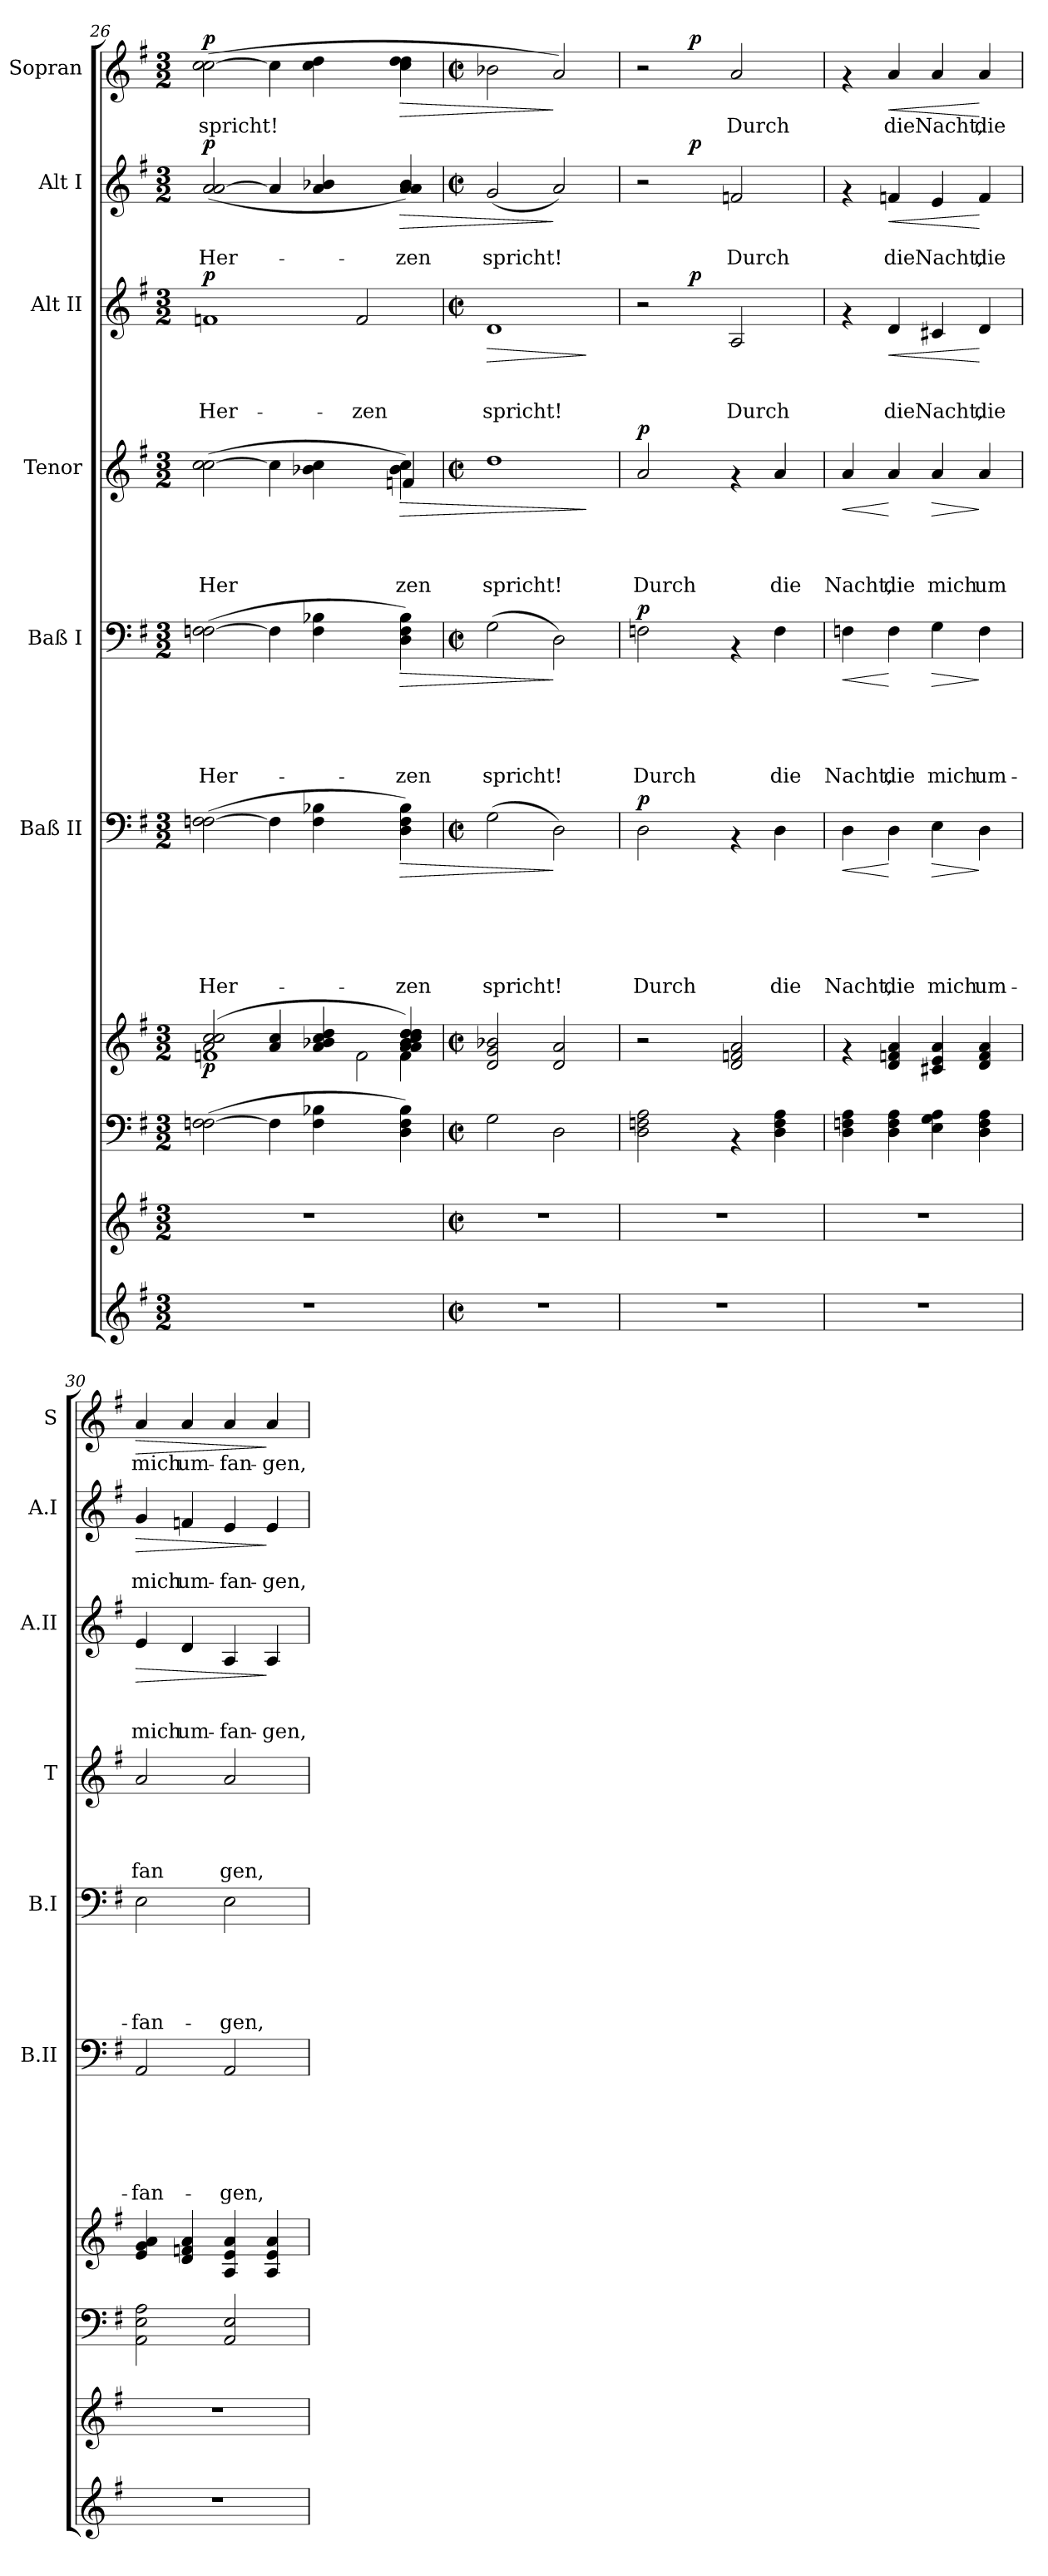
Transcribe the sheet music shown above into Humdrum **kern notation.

**kern	**kern	**kern	**kern	**dynam	**kern	**text	**text	**text	**text	**text	**text	**dynam	**kern	**text	**text	**text	**text	**text	**dynam	**kern	**text	**text	**text	**text	**dynam	**kern	**text	**text	**text	**dynam	**kern	**text	**text	**dynam	**kern	**text	**dynam
*part10	*part9	*part8	*part7	*part7	*part6	*part6	*part6	*part6	*part6	*part6	*part6	*part6	*part5	*part5	*part5	*part5	*part5	*part5	*part5	*part4	*part4	*part4	*part4	*part4	*part4	*part3	*part3	*part3	*part3	*part3	*part2	*part2	*part2	*part2	*part1	*part1	*part1
*staff10	*staff9	*staff8	*staff7	*staff7	*staff6	*staff6	*staff6	*staff6	*staff6	*staff6	*staff6	*staff6	*staff5	*staff5	*staff5	*staff5	*staff5	*staff5	*staff5	*staff4	*staff4	*staff4	*staff4	*staff4	*staff4	*staff3	*staff3	*staff3	*staff3	*staff3	*staff2	*staff2	*staff2	*staff2	*staff1	*staff1	*staff1
*	*	*	*	*	*I"Baß II	*	*	*	*	*	*	*	*I"Baß I	*	*	*	*	*	*	*I"Tenor	*	*	*	*	*	*I"Alt II	*	*	*	*	*I"Alt I	*	*	*	*I"Sopran	*	*
*	*	*	*	*	*I'B.II	*	*	*	*	*	*	*	*I'B.I	*	*	*	*	*	*	*I'T	*	*	*	*	*	*I'A.II	*	*	*	*	*I'A.I	*	*	*	*I'S	*	*
!!LO:PB:g=z
*clefG2	*clefG2	*clefF4	*clefG2	*	*clefF4	*	*	*	*	*	*	*	*clefF4	*	*	*	*	*	*	*clefG2	*	*	*	*	*	*clefG2	*	*	*	*	*clefG2	*	*	*	*clefG2	*	*
*k[f#]	*k[f#]	*k[f#]	*k[f#]	*	*k[f#]	*	*	*	*	*	*	*	*k[f#]	*	*	*	*	*	*	*k[f#]	*	*	*	*	*	*k[f#]	*	*	*	*	*k[f#]	*	*	*	*k[f#]	*	*
*G:	*G:	*G:	*G:	*	*G:	*	*	*	*	*	*	*	*G:	*	*	*	*	*	*	*G:	*	*	*	*	*	*G:	*	*	*	*	*G:	*	*	*	*G:	*	*
*M3/2	*M3/2	*M3/2	*M3/2	*	*M3/2	*	*	*	*	*	*	*	*M3/2	*	*	*	*	*	*	*M3/2	*	*	*	*	*	*M3/2	*	*	*	*	*M3/2	*	*	*	*M3/2	*	*
=26	=26	=26	=26	=26	=26	=26	=26	=26	=26	=26	=26	=26	=26	=26	=26	=26	=26	=26	=26	=26	=26	=26	=26	=26	=26	=26	=26	=26	=26	=26	=26	=26	=26	=26	=26	=26	=26
*	*	*	*^	*	*	*	*	*	*	*	*	*	*	*	*	*	*	*	*	*	*	*	*	*	*	*	*	*	*	*	*	*	*	*	*	*	*
*	*	*	*	*^	*	*	*	*	*	*	*	*	*	*	*	*	*	*	*	*	*	*	*	*	*	*	*	*	*	*	*	*	*	*	*	*	*	*
*	*	*	*	*	*^	*	*	*	*	*	*	*	*	*	*	*	*	*	*	*	*	*	*	*	*	*	*	*	*	*	*	*	*	*	*	*	*	*	*
!	!	!	!	!	!	!	!LO:DY:b	!	!	!	!	!	!	!LO:LY:b	!	!	!	!	!	!	!LO:LY:b	!	!	!	!	!	!LO:LY:b	!	!	!	!	!LO:LY:b	!LO:DY:a	!	!	!LO:LY:b	!LO:DY:a	!	!LO:LY:b	!LO:DY:a
*	*	*	*	*	*	*	*	*	*	*	*	*	*	*	*	*	*	*	*	*	*	*	*^	*	*	*	*	*	*	*	*	*	*	*	*	*	*	*	*	*
1.r	1.r	(>2Fn\ [>2Fn\	(>2a/ 2cc/ 2cc/	1fn	2ryy	1ryy	p	(>2Fn\ [>2Fn\	.	.	.	.	.	Her-	.	(>2Fn\ [>2Fn\	.	.	.	.	Her-	.	(>2cc\ [>2cc\	1ryy	.	.	.	Her	.	1fn	.	.	Her-	p	(<2a/ [<2a/	.	Her-	p	(>2cc\ [>2cc\	spricht!	p
.	.	4F\]	1ryy	.	4a/ 4cc/	.	.	4F\]	.	.	.	.	.	.	.	4F\]	.	.	.	.	.	.	4cc\]	.	.	.	.	.	.	.	.	.	.	.	4a/]	.	.	.	4cc\]	.	.
.	.	4F\> 4B-X\>	.	.	4a/> 4b-X/> 4cc/> 4dd/>	.	.	4F\> 4B-X\>	.	.	.	.	.	.	.	4F\> 4B-X\>	.	.	.	.	.	.	4b-X\> 4cc\>	.	.	.	.	.	.	.	.	.	.	.	4a/> 4b-X/>	.	.	.	4cc\> 4dd\>	.	.
!	!	!	!	!	!	!	!	!	!	!	!	!	!	!	!	!	!	!	!	!	!	!	!	!	!	!	!	!	!	!	!	!	!LO:LY:b	!	!	!	!	!	!	!	!
.	.	4ryy	.	4ryy	2f\	4ryy	.	4ryy	.	.	.	.	.	.	.	4ryy	.	.	.	.	.	.	4ryy	4ryy	.	.	.	.	.	2f/	.	.	-zen	.	4ryy	.	.	.	4ryy	.	.
!	!	!	!	!	!	!	!	!	!	!	!	!	!	!LO:LY:b	!LO:HP:b	!	!	!	!	!	!LO:LY:b	!LO:HP:b	!	!	!	!	!	!LO:LY:b	!LO:HP:b	!	!	!	!	!	!	!	!LO:LY:b	!LO:HP:b	!	!	!LO:HP:b
.	.	4D\> 4F\> 4B-\>)	.	4f\	.	4a/> 4a/> 4b-/> 4cc/> 4dd/> 4dd/>)	.	4D\> 4F\> 4B-\>)	.	.	.	.	.	-zen	>	4D\> 4F\> 4B-\>)	.	.	.	.	-zen	>	4b-\> 4cc\>)	4fn/	.	.	.	zen	>	.	.	.	.	.	4a/> 4a/> 4b-/>)	.	-zen	>	4cc\> 4dd\> 4dd\>	.	>
*	*	*	*v	*v	*v	*v	*	*	*	*	*	*	*	*	*	*	*	*	*	*	*	*	*v	*v	*	*	*	*	*	*	*	*	*	*	*	*	*	*	*	*	*
=27!	=27!	=27!	=27!	=27!	=27!	=27!	=27!	=27!	=27!	=27!	=27!	=27!	=27!	=27!	=27!	=27!	=27!	=27!	=27!	=27!	=27!	=27!	=27!	=27!	=27!	=27!	=27!	=27!	=27!	=27!	=27!	=27!	=27!	=27!	=27!	=27!	=27!
*M2/2	*M2/2	*M2/2	*M2/2	*	*M2/2	*	*	*	*	*	*	*	*M2/2	*	*	*	*	*	*	*M2/2	*	*	*	*	*	*M2/2	*	*	*	*	*M2/2	*	*	*	*M2/2	*	*
*met(c|)	*met(c|)	*met(c|)	*met(c|)	*	*met(c|)	*	*	*	*	*	*	*	*met(c|)	*	*	*	*	*	*	*met(c|)	*	*	*	*	*	*met(c|)	*	*	*	*	*met(c|)	*	*	*	*met(c|)	*	*
*	*	*	*^	*	*	*	*	*	*	*	*	*	*	*	*	*	*	*	*	*^	*	*	*	*	*	*	*	*	*	*	*	*	*	*	*	*	*
*	*	*	*	*^	*	*	*	*	*	*	*	*	*	*	*	*	*	*	*	*	*	*	*	*	*	*	*	*	*	*	*	*	*	*	*	*	*	*	*
*	*	*	*	*	*^	*	*	*	*	*	*	*	*	*	*	*	*	*	*	*	*	*	*	*	*	*	*	*	*	*	*	*	*	*	*	*	*	*	*	*
!	!	!	!	!	!	!	!	!	!	!	!	!	!	!LO:LY:b	!	!	!	!	!	!	!LO:LY:b	!	!	!	!	!	!	!LO:LY:b	!	!	!	!	!LO:LY:b	!LO:HP:b	!	!	!LO:LY:b	!	!	!	!
*	*	*	*v	*v	*v	*v	*	*	*	*	*	*	*	*	*	*	*	*	*	*	*	*	*v	*v	*	*	*	*	*	*	*	*	*	*	*	*	*	*	*	*	*
1r	1r	2G\	2d/ 2g/ 2b-X/	.	(>2G\	.	.	.	.	.	spricht!	.	(>2G\	.	.	.	.	spricht!	.	1dd	.	.	.	spricht!	.	1d	.	.	spricht!	>	(<2g/	.	spricht!	.	2b-X\	.	.
.	.	2D\	2d/ 2a/	.	2D\)	.	.	.	.	.	.	]	2D\)	.	.	.	.	.	]	.	.	.	.	.	.	.	.	.	.	.	2a/)	.	.	]	2a/)	.	]
.	.	.	.	.	.	.	.	.	.	.	.	.	.	.	.	.	.	.	.	.	.	.	.	.	]	.	.	.	.	]	.	.	.	.	.	.	.
=28!	=28!	=28!	=28!	=28!	=28!	=28!	=28!	=28!	=28!	=28!	=28!	=28!	=28!	=28!	=28!	=28!	=28!	=28!	=28!	=28!	=28!	=28!	=28!	=28!	=28!	=28!	=28!	=28!	=28!	=28!	=28!	=28!	=28!	=28!	=28!	=28!	=28!
!	!	!	!	!	!	!	!	!	!	!	!LO:LY:b	!LO:DY:a	!	!	!	!	!	!LO:LY:b	!LO:DY:a	!	!	!	!	!LO:LY:b	!LO:DY:a	!	!	!	!	!	!	!	!	!	!	!	!
*	*	*	*	*	*	*	*	*	*	*	*	*	*	*	*	*	*	*	*	*	*	*	*	*	*	*^	*	*	*	*	*^	*	*	*	*^	*	*
1r	1r	2D\ 2Fn\ 2A\	2r	.	2D\	.	.	.	.	.	Durch	p	2Fn\	.	.	.	.	Durch	p	2a/	.	.	.	Durch	p	2r	4ryy	.	.	.	.	2r	4ryy	.	.	.	2r	4ryy	.	.
.	.	.	.	.	.	.	.	.	.	.	.	.	.	.	.	.	.	.	.	.	.	.	.	.	.	.	64ryy	.	.	.	.	.	64ryy	.	.	.	.	64ryy	.	.
!	!	!	!	!	!	!	!	!	!	!	!	!	!	!	!	!	!	!	!	!	!	!	!	!	!	!	!	!	!	!	!LO:DY:a	!	!	!	!	!LO:DY:a	!	!	!	!LO:DY:a
.	.	.	.	.	.	.	.	.	.	.	.	.	.	.	.	.	.	.	.	.	.	.	.	.	.	.	2ryy	.	.	.	p	.	2ryy	.	.	p	.	2ryy	.	p
!	!	!	!	!	!	!	!	!	!	!	!	!	!	!	!	!	!	!	!	!	!	!	!	!	!	!	!	!	!	!LO:LY:b	!	!	!	!	!LO:LY:b	!	!	!	!LO:LY:b	!
.	.	4rAA	2d/ 2fn/ 2a/	.	4rAA	.	.	.	.	.	.	.	4rAA	.	.	.	.	.	.	4rf	.	.	.	.	.	2A/	.	.	.	Durch	.	2fn/	.	.	Durch	.	2a/	.	Durch	.
!	!	!	!	!	!	!	!	!	!	!	!LO:LY:b	!	!	!	!	!	!	!LO:LY:b	!	!	!	!	!	!LO:LY:b	!	!	!	!	!	!	!	!	!	!	!	!	!	!	!	!
.	.	4D\ 4F\ 4A\	.	.	4D\	.	.	.	.	.	die	.	4F\	.	.	.	.	die	.	4a/	.	.	.	die	.	.	.	.	.	.	.	.	.	.	.	.	.	.	.	.
.	.	.	.	.	.	.	.	.	.	.	.	.	.	.	.	.	.	.	.	.	.	.	.	.	.	.	8...ryy	.	.	.	.	.	8...ryy	.	.	.	.	8...ryy	.	.
=29!	=29!	=29!	=29!	=29!	=29!	=29!	=29!	=29!	=29!	=29!	=29!	=29!	=29!	=29!	=29!	=29!	=29!	=29!	=29!	=29!	=29!	=29!	=29!	=29!	=29!	=29!	=29!	=29!	=29!	=29!	=29!	=29!	=29!	=29!	=29!	=29!	=29!	=29!	=29!	=29!
!	!	!	!	!	!	!	!	!	!	!	!LO:LY:b	!LO:HP:b	!	!	!	!	!	!LO:LY:b	!LO:HP:b	!	!	!	!	!LO:LY:b	!LO:HP:b	!	!	!	!	!	!	!	!	!	!	!	!	!	!	!
*	*	*	*	*	*	*	*	*	*	*	*	*	*	*	*	*	*	*	*	*	*	*	*	*	*	*v	*v	*	*	*	*	*	*	*	*	*	*v	*v	*	*
*	*	*	*	*	*	*	*	*	*	*	*	*	*	*	*	*	*	*	*	*	*	*	*	*	*	*	*	*	*	*	*v	*v	*	*	*	*	*	*
1r	1r	4D\ 4Fn\ 4A\	4rf	.	4D\	.	.	.	.	.	Nacht,	<	4Fn\	.	.	.	.	Nacht,	<	4a/	.	.	.	Nacht,	<	4rf	.	.	.	.	4rf	.	.	.	4rf	.	.
!	!	!	!	!	!	!	!	!	!	!	!LO:LY:b	!	!	!	!	!	!	!LO:LY:b	!	!	!	!	!	!LO:LY:b	!	!	!	!	!LO:LY:b	!LO:HP:b	!	!	!LO:LY:b	!LO:HP:b	!	!LO:LY:b	!LO:HP:b
.	.	4D\ 4F\ 4A\	4d/ 4fn/ 4a/	.	4D\	.	.	.	.	.	die	[	4F\	.	.	.	.	die	[	4a/	.	.	.	die	[	4d/	.	.	die	<	4fn/	.	die	<	4a/	die	<
!	!	!	!	!	!	!	!	!	!	!	!LO:LY:b	!LO:HP:b	!	!	!	!	!	!LO:LY:b	!LO:HP:b	!	!	!	!	!LO:LY:b	!LO:HP:b	!	!	!	!LO:LY:b	!	!	!	!LO:LY:b	!	!	!LO:LY:b	!
.	.	4E\ 4G\ 4A\	4c#X/ 4e/ 4a/	.	4E\	.	.	.	.	.	mich	>	4G\	.	.	.	.	mich	>	4a/	.	.	.	mich	>	4c#X/	.	.	Nacht,	.	4e/	.	Nacht,	.	4a/	Nacht,	.
!	!	!	!	!	!	!	!	!	!	!	!LO:LY:b	!	!	!	!	!	!	!LO:LY:b	!	!	!	!	!	!LO:LY:b	!	!	!	!	!LO:LY:b	!	!	!	!LO:LY:b	!	!	!LO:LY:b	!
.	.	4D\ 4F\ 4A\	4d/ 4f/ 4a/	.	4D\	.	.	.	.	.	um-	]	4F\	.	.	.	.	um-	]	4a/	.	.	.	um	]	4d/	.	.	die	[	4f/	.	die	[	4a/	die	[
=30!	=30!	=30!	=30!	=30!	=30!	=30!	=30!	=30!	=30!	=30!	=30!	=30!	=30!	=30!	=30!	=30!	=30!	=30!	=30!	=30!	=30!	=30!	=30!	=30!	=30!	=30!	=30!	=30!	=30!	=30!	=30!	=30!	=30!	=30!	=30!	=30!	=30!
!	!	!	!	!	!	!	!	!	!	!	!LO:LY:b	!	!	!	!	!	!	!LO:LY:b	!	!	!	!	!	!LO:LY:b	!	!	!	!	!LO:LY:b	!LO:HP:b	!	!	!LO:LY:b	!LO:HP:b	!	!LO:LY:b	!LO:HP:b
1r	1r	2AA\ 2E\ 2A\	4e/ 4g/ 4a/	.	2AA/	.	.	.	.	.	-fan-	.	2E\	.	.	.	.	-fan-	.	2a/	.	.	.	fan	.	4e/	.	.	mich	>	4g/	.	mich	>	4a/	mich	>
!	!	!	!	!	!	!	!	!	!	!	!	!	!	!	!	!	!	!	!	!	!	!	!	!	!	!	!	!	!LO:LY:b	!	!	!	!LO:LY:b	!	!	!LO:LY:b	!
.	.	.	4d/ 4fn/ 4a/	.	.	.	.	.	.	.	.	.	.	.	.	.	.	.	.	.	.	.	.	.	.	4d/	.	.	um-	.	4fn/	.	um-	.	4a/	um-	.
!	!	!	!	!	!	!	!	!	!	!	!LO:LY:b	!	!	!	!	!	!	!LO:LY:b	!	!	!	!	!	!LO:LY:b	!	!	!	!	!LO:LY:b	!	!	!	!LO:LY:b	!	!	!LO:LY:b	!
.	.	2AA/ 2E/	4A/ 4e/ 4a/	.	2AA/	.	.	.	.	.	-gen,	.	2E\	.	.	.	.	-gen,	.	2a/	.	.	.	gen,	.	4A/	.	.	-fan-	.	4e/	.	-fan-	.	4a/	-fan-	.
!	!	!	!	!	!	!	!	!	!	!	!	!	!	!	!	!	!	!	!	!	!	!	!	!	!	!	!	!	!LO:LY:b	!	!	!	!LO:LY:b	!	!	!LO:LY:b	!
.	.	.	4A/ 4e/ 4a/	.	.	.	.	.	.	.	.	.	.	.	.	.	.	.	.	.	.	.	.	.	.	4A/	.	.	-gen,	]	4e/	.	-gen,	]	4a/	-gen,	]
=!	=!	=!	=!	=!	=!	=!	=!	=!	=!	=!	=!	=!	=!	=!	=!	=!	=!	=!	=!	=!	=!	=!	=!	=!	=!	=!	=!	=!	=!	=!	=!	=!	=!	=!	=!	=!	=!
*-	*-	*-	*-	*-	*-	*-	*-	*-	*-	*-	*-	*-	*-	*-	*-	*-	*-	*-	*-	*-	*-	*-	*-	*-	*-	*-	*-	*-	*-	*-	*-	*-	*-	*-	*-	*-	*-
